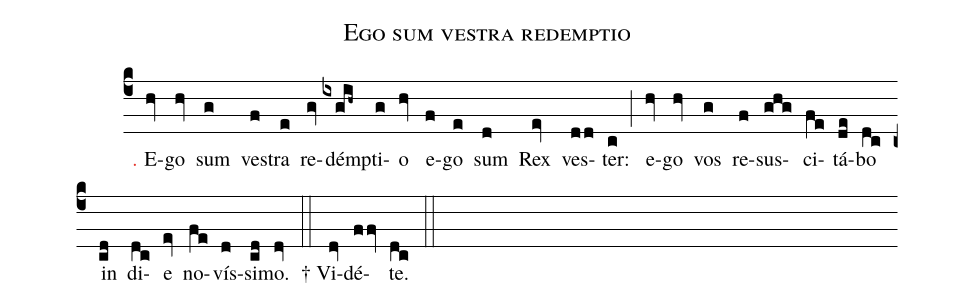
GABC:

name: Ego sum vestra redemptio;
%%
(c4) <c>℣.</c> E(hv)go(hv) sum(g) ves(f)tra(e) re(gv)démp(ixgih~)ti(g)o(hv) e(f)go(e) sum(d) Rex(ev) ves(dd)ter:(c) (;)
e(hv)go(hv) vos(g) re(f)sus(ghg)ci(fe)tá(de)bo(dc) in(cd) di(dc)e(ev) no(fe)vís(d)si(cd)mo.(dv) (::)

†~Vi(dv)dé(ffv)te.(dc) (::)
